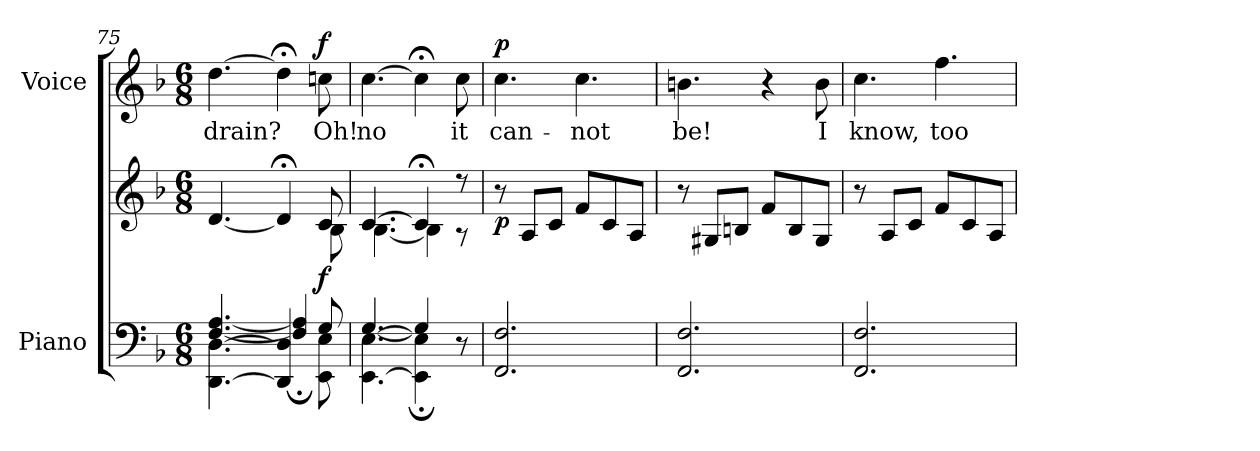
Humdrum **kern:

**kern	**kern	**dynam	**kern	**text	**dynam
*part2	*part2	*part2	*part1	*part1	*part1
*staff3	*staff2	*staff2/3	*staff1	*staff1	*staff1
*I"Piano	*	*	*I"Voice	*	*
*I'Pno	*	*	*	*	*
*clefF4	*clefG2	*	*clefG2	*	*
*k[b-]	*k[b-]	*	*k[b-]	*	*
*M6/8	*M6/8	*	*M6/8	*	*
=75	=75	=75	=75	=75	=75
*^	*^	*	*	*	*
[4.DD\ [4.D\	[4.F/ [4.A/	[>4.d/	8ryy	.	[4.dd\	drain?	.
*	*	*v	*v	*	*	*	*
4DD/] 4D/]	4F/]; 4A/];	4d;</]	.	4dd;<\]	.	.
*	*	*^	*	*	*	*
!	!	!	!	!LO:DY:b	!	!	!LO:DY:a
8EE\ 8E\	8G/	8c/	8B-\	f	8ccn\	Oh!	f
=76	=76	=76	=76	=76	=76	=76	=76
[4.EE\ [4.E\	[4.G/	[4.c/	[4.B-\	.	[4.cc\	no	.
4EE\] 4E\]	4G;/]	4c;</]	4B-\]	.	4cc;<\]	.	.
8r	8ryy	8r	8r	.	8cc\	it	.
=77	=77	=77	=77	=77	=77	=77	=77
!	!	!	!	!LO:DY:b	!	!	!LO:DY:a
*v	*v	*	*	*	*	*	*
*	*v	*v	*	*	*	*
2.FF/ 2.F/	8r	p	4.cc\	can-	p
.	8A/L	.	.	.	.
.	8c/J	.	.	.	.
.	8f/L	.	4.cc\	-not	.
.	8c/	.	.	.	.
.	8A/J	.	.	.	.
=78	=78	=78	=78	=78	=78
2.FF/ 2.F/	8r	.	4.bn\	be!	.
.	8G#X/L	.	.	.	.
.	8Bn/J	.	.	.	.
.	8f/L	.	4r	.	.
.	8B/	.	.	.	.
.	8G#/J	.	8b\	I	.
=79	=79	=79	=79	=79	=79
2.FF/ 2.F/	8r	.	4.cc\	know,	.
.	8A/L	.	.	.	.
.	8c/J	.	.	.	.
.	8f/L	.	4.ff\	too	.
.	8c/	.	.	.	.
.	8A/J	.	.	.	.
=	=	=	=	=	=
*-	*-	*-	*-	*-	*-
